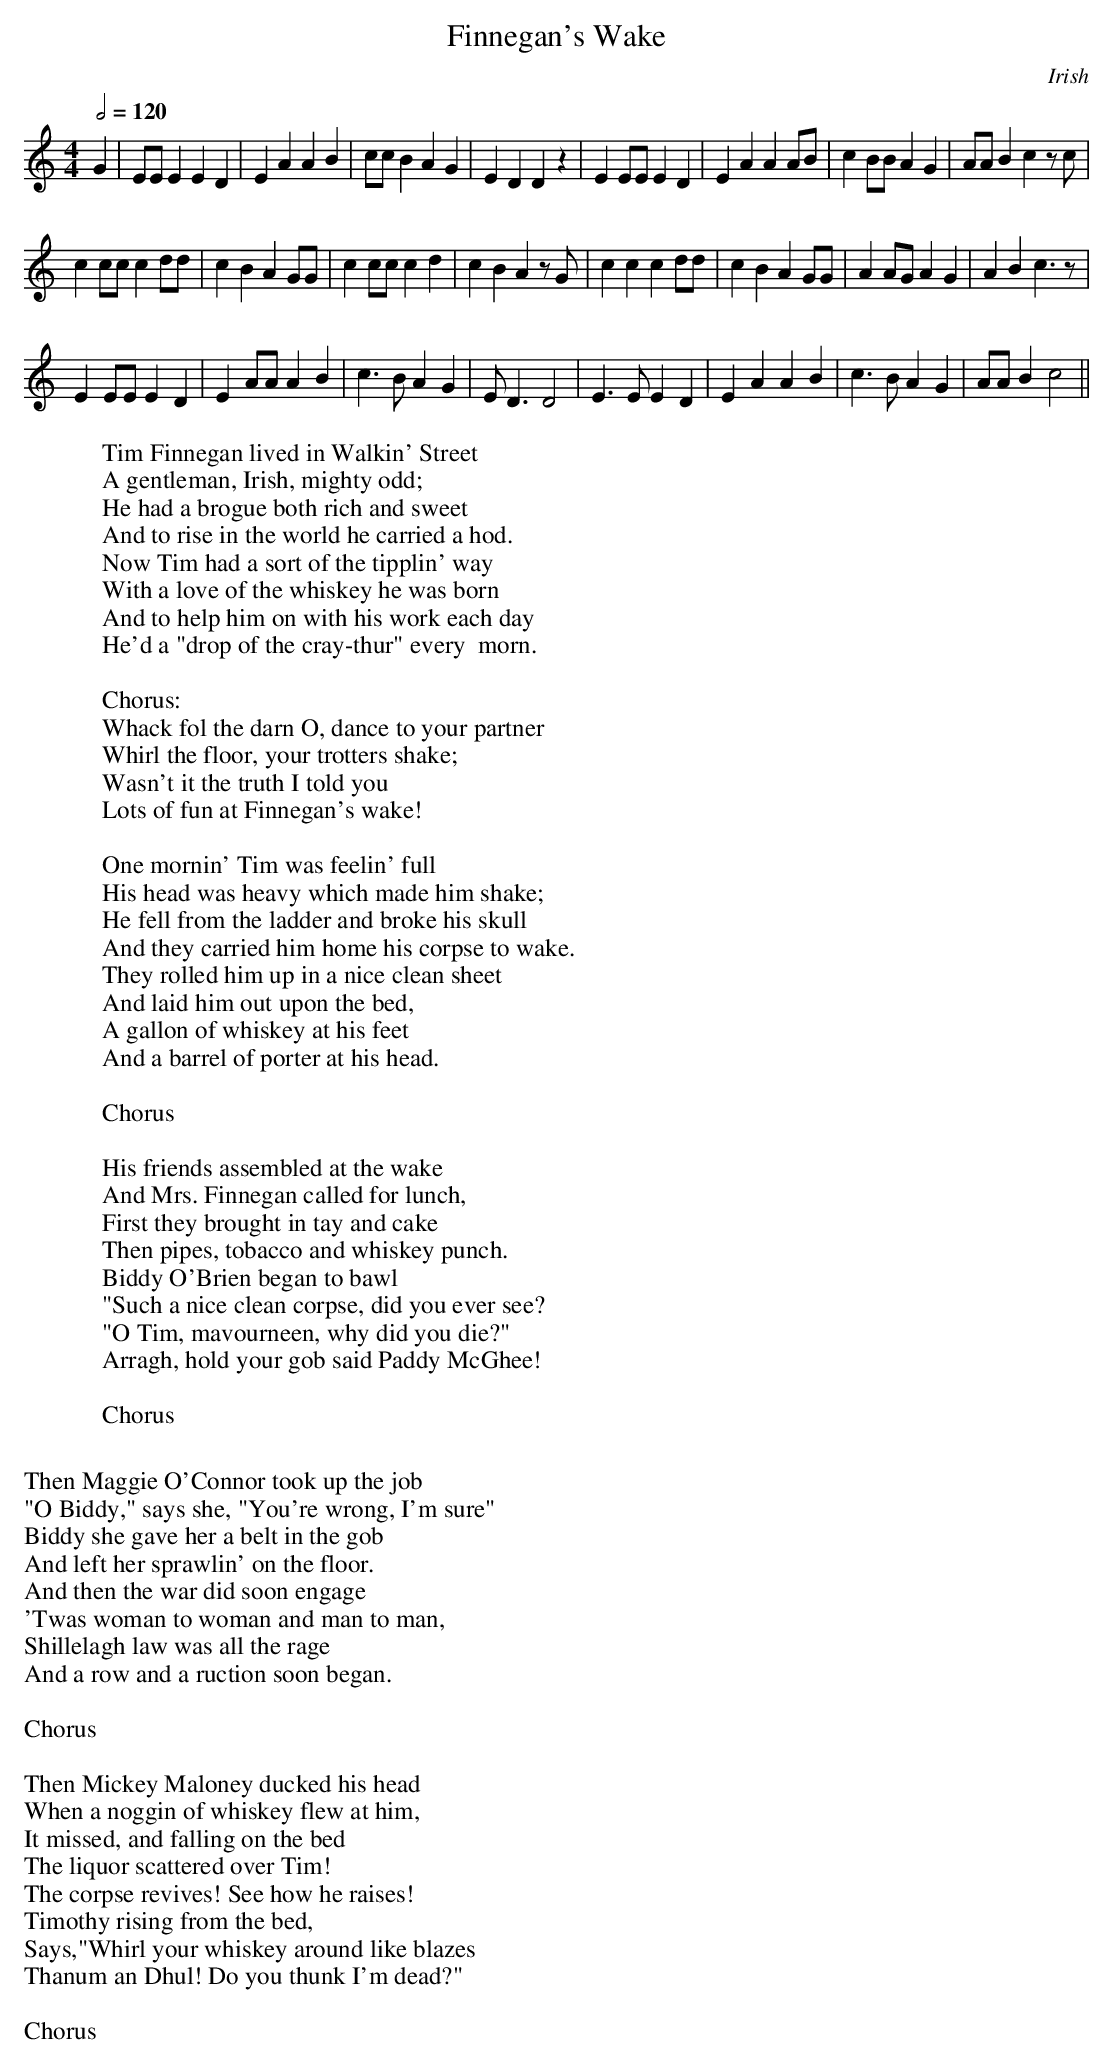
X:1
T:Finnegan's Wake
O:Irish
M:4/4
L:1/8
Q:2/4=120
W:Tim Finnegan lived in Walkin' Street
W:A gentleman, Irish, mighty odd;
W:He had a brogue both rich and sweet
W:And to rise in the world he carried a hod.
W:Now Tim had a sort of the tipplin' way
W:With a love of the whiskey he was born
W:And to help him on with his work each day
W:He'd a "drop of the cray-thur" every  morn.
W:
W:  Chorus:
W:  Whack fol the darn O, dance to your partner
W:  Whirl the floor, your trotters shake;
W:  Wasn't it the truth I told you
W:  Lots of fun at Finnegan's wake!
W:
W:One mornin' Tim was feelin' full
W:His head was heavy which made him shake;
W:He fell from the ladder and broke his skull
W:And they carried him home his corpse to wake.
W:They rolled him up in a nice clean sheet
W:And laid him out upon the bed,
W:A gallon of whiskey at his feet
W:And a barrel of porter at his head.
W:
W:  Chorus
W:
W:His friends assembled at the wake
W:And Mrs. Finnegan called for lunch,
W:First they brought in tay and cake
W:Then pipes, tobacco and whiskey punch.
W:Biddy O'Brien began to bawl
W:"Such a nice clean corpse, did you ever see?
W:"O Tim, mavourneen, why did you die?"
W:Arragh, hold your gob said Paddy McGhee!
W:
W:  Chorus
W:
W:Then Maggie O'Connor took up the job
W:"O Biddy," says she, "You're wrong, I'm sure"
W:Biddy she gave her a belt in the gob
W:And left her sprawlin' on the floor.
W:And then the war did soon engage
W:'Twas woman to woman and man to man,
W:Shillelagh law was all the rage
W:And a row and a ruction soon began.
W:
W:  Chorus
W:
W:Then Mickey Maloney ducked his head
W:When a noggin of whiskey flew at him,
W:It missed, and falling on the bed
W:The liquor scattered over Tim!
W:The corpse revives! See how he raises!
W:Timothy rising from the bed,
W:Says,"Whirl your whiskey around like blazes
W:Thanum an Dhul! Do you thunk I'm dead?"
W:
W:  Chorus
K:C
G2|EEE2 E2D2|E2A2 A2B2|ccB2 A2G2|E2D2 D2z2|\
E2EE E2D2|E2A2 A2AB|c2BB A2G2|AAB2 c2zc|
c2cc c2dd|c2B2 A2GG|c2cc c2d2|c2B2 A2zG|\
c2c2 c2dd|c2B2 A2GG|A2AG A2G2|A2B2 c3z|
E2EE E2D2|E2AA A2B2|c3B A2G2|ED3 D4|\
E3E E2D2|E2A2 A2B2|c3B A2G2|AAB2 c4||
